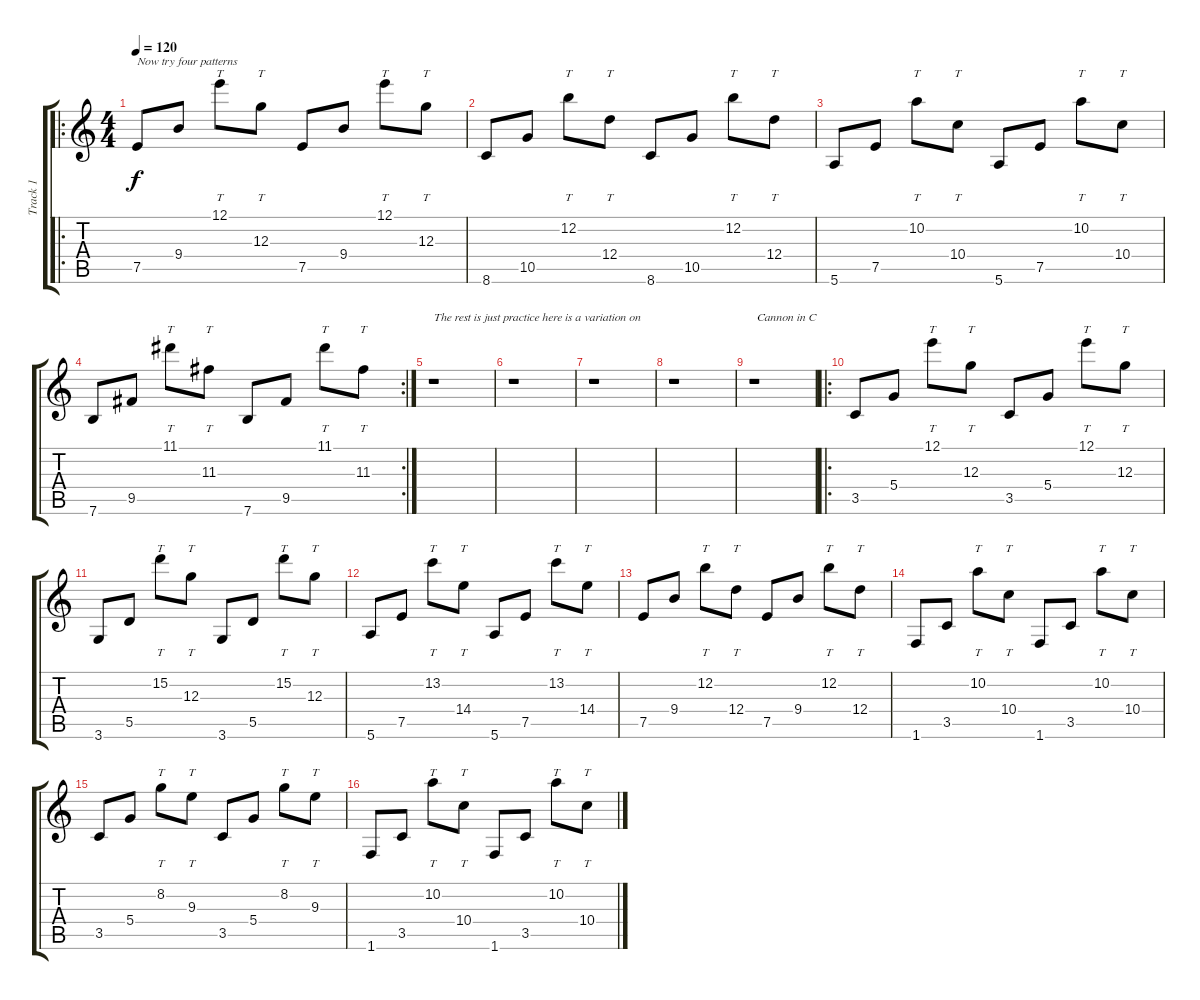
\track ("Track 1" "Track 1") {instrument acousticguitarnylon}
\staff {score tabs}
\tuning (E4 B3 G3 D3 A2 E2) {hide}
\ro
\ts (4 4)
\tempo 120
\clef g2
\ks c
7.5.8{txt "Now try four patterns" dy f} 9.4.8 12.1.8{tt} 12.3.8{tt} 7.5.8 9.4.8 12.1.8{tt} 12.3.8{tt} |
8.6.8 10.5.8 12.2.8{tt} 12.4.8{tt} 8.6.8 10.5.8 12.2.8{tt} 12.4.8{tt} |
5.6.8 7.5.8 10.2.8{tt} 10.4.8{tt} 5.6.8 7.5.8 10.2.8{tt} 10.4.8{tt} |
\rc 2
7.6.8 9.5.8 11.1.8{tt} 11.3.8{tt} 7.6.8 9.5.8 11.1.8{tt} 11.3.8{tt} |
r.1{txt "The rest is just practice here is a variation on"} |
r.1 |
r.1 |
r.1 |
r.1{txt " Cannon in C"} |
\ro
3.5.8 5.4.8 12.1.8{tt} 12.3.8{tt} 3.5.8 5.4.8 12.1.8{tt} 12.3.8{tt} |
3.6.8 5.5.8 15.2.8{tt} 12.3.8{tt} 3.6.8 5.5.8 15.2.8{tt} 12.3.8{tt} |
5.6.8 7.5.8 13.2.8{tt} 14.4.8{tt} 5.6.8 7.5.8 13.2.8{tt} 14.4.8{tt} |
7.5.8 9.4.8 12.2.8{tt} 12.4.8{tt} 7.5.8 9.4.8 12.2.8{tt} 12.4.8{tt} |
1.6.8 3.5.8 10.2.8{tt} 10.4.8{tt} 1.6.8 3.5.8 10.2.8{tt} 10.4.8{tt} |
3.5.8 5.4.8 8.2.8{tt} 9.3.8{tt} 3.5.8 5.4.8 8.2.8{tt} 9.3.8{tt} |
1.6.8 3.5.8 10.2.8{tt} 10.4.8{tt} 1.6.8 3.5.8 10.2.8{tt} 10.4.8{tt}
